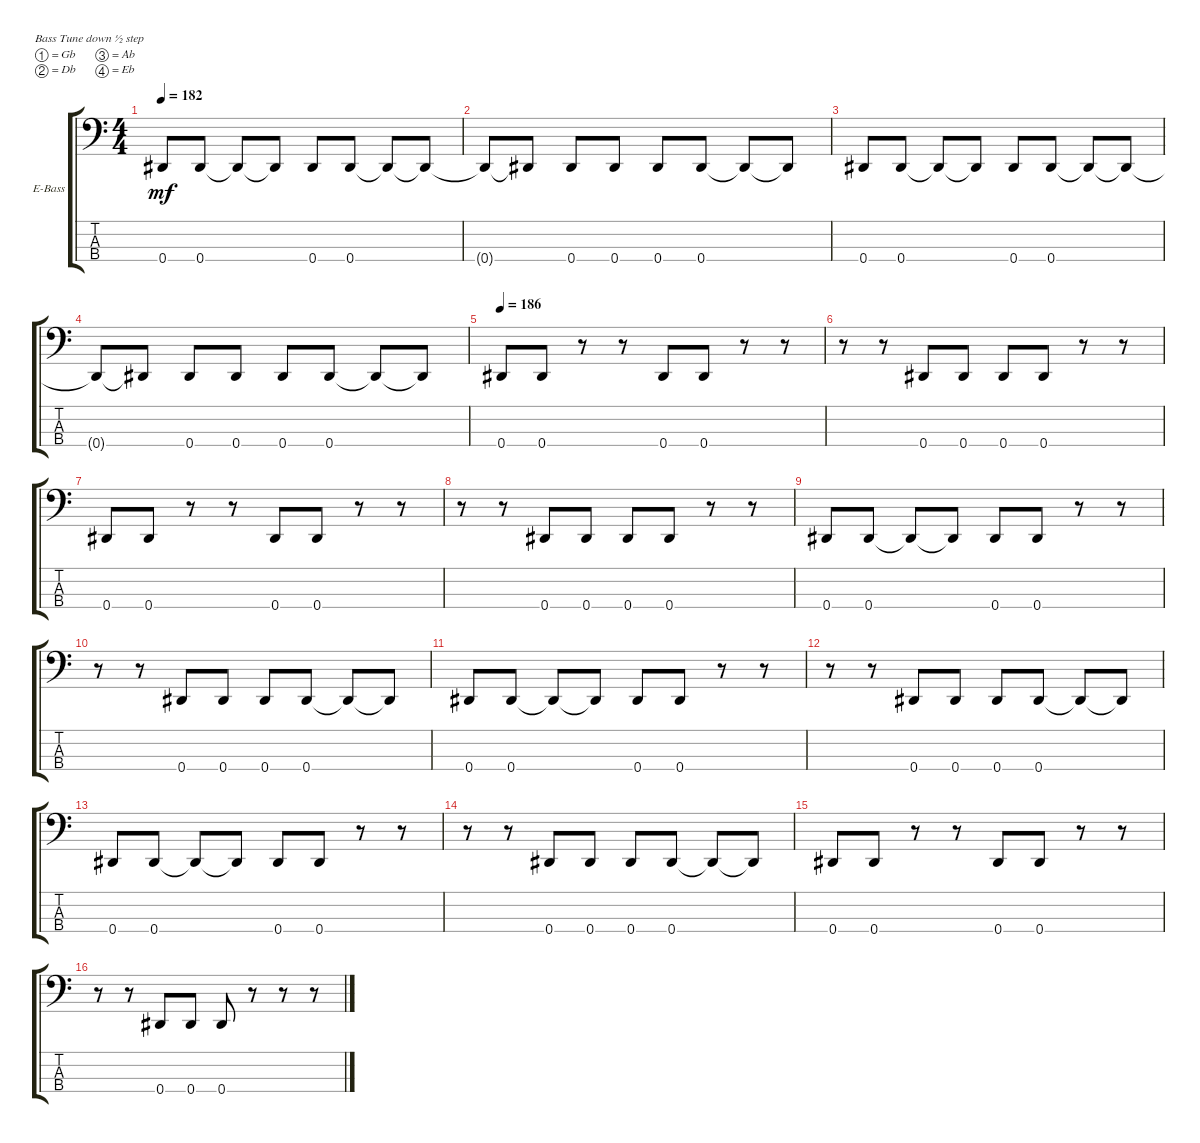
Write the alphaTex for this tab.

\bracketExtendMode groupsimilarinstruments
\firstSystemTrackNameOrientation horizontal
\otherSystemsTrackNameOrientation horizontal
\track ("Electric Bass" "E-Bass") {instrument electricbassfinger}
\staff {score tabs}
\tuning (Gb2 Db2 Ab1 Eb1)
\ts (4 4)
\tempo 182
\clef f4
\ks c
0.4.8{dy mf} 0.4.8 0.4{t}.8 0.4{t}.8 0.4.8 0.4.8 0.4{t}.8 0.4{t}.8 |
0.4{t}.8 0.4{t}.8 0.4.8 0.4.8 0.4.8 0.4.8 0.4{t}.8 0.4{t}.8 |
0.4.8 0.4.8 0.4{t}.8 0.4{t}.8 0.4.8 0.4.8 0.4{t}.8 0.4{t}.8 |
0.4{t}.8 0.4{t}.8 0.4.8 0.4.8 0.4.8 0.4.8 0.4{t}.8 0.4{t}.8 |
\tempo 186
0.4.8 0.4.8 r.8 r.8 0.4.8 0.4.8 r.8 r.8 |
r.8 r.8 0.4.8 0.4.8 0.4.8 0.4.8 r.8 r.8 |
0.4.8 0.4.8 r.8 r.8 0.4.8 0.4.8 r.8 r.8 |
r.8 r.8 0.4.8 0.4.8 0.4.8 0.4.8 r.8 r.8 |
0.4.8 0.4.8 0.4{t}.8 0.4{t}.8 0.4.8 0.4.8 r.8 r.8 |
r.8 r.8 0.4.8 0.4.8 0.4.8 0.4.8 0.4{t}.8 0.4{t}.8 |
0.4.8 0.4.8 0.4{t}.8 0.4{t}.8 0.4.8 0.4.8 r.8 r.8 |
r.8 r.8 0.4.8 0.4.8 0.4.8 0.4.8 0.4{t}.8 0.4{t}.8 |
0.4.8 0.4.8 0.4{t}.8 0.4{t}.8 0.4.8 0.4.8 r.8 r.8 |
r.8 r.8 0.4.8 0.4.8 0.4.8 0.4.8 0.4{t}.8 0.4{t}.8 |
0.4.8 0.4.8 r.8 r.8 0.4.8 0.4.8 r.8 r.8 |
r.8 r.8 0.4.8 0.4.8 0.4.8 r.8 r.8 r.8
